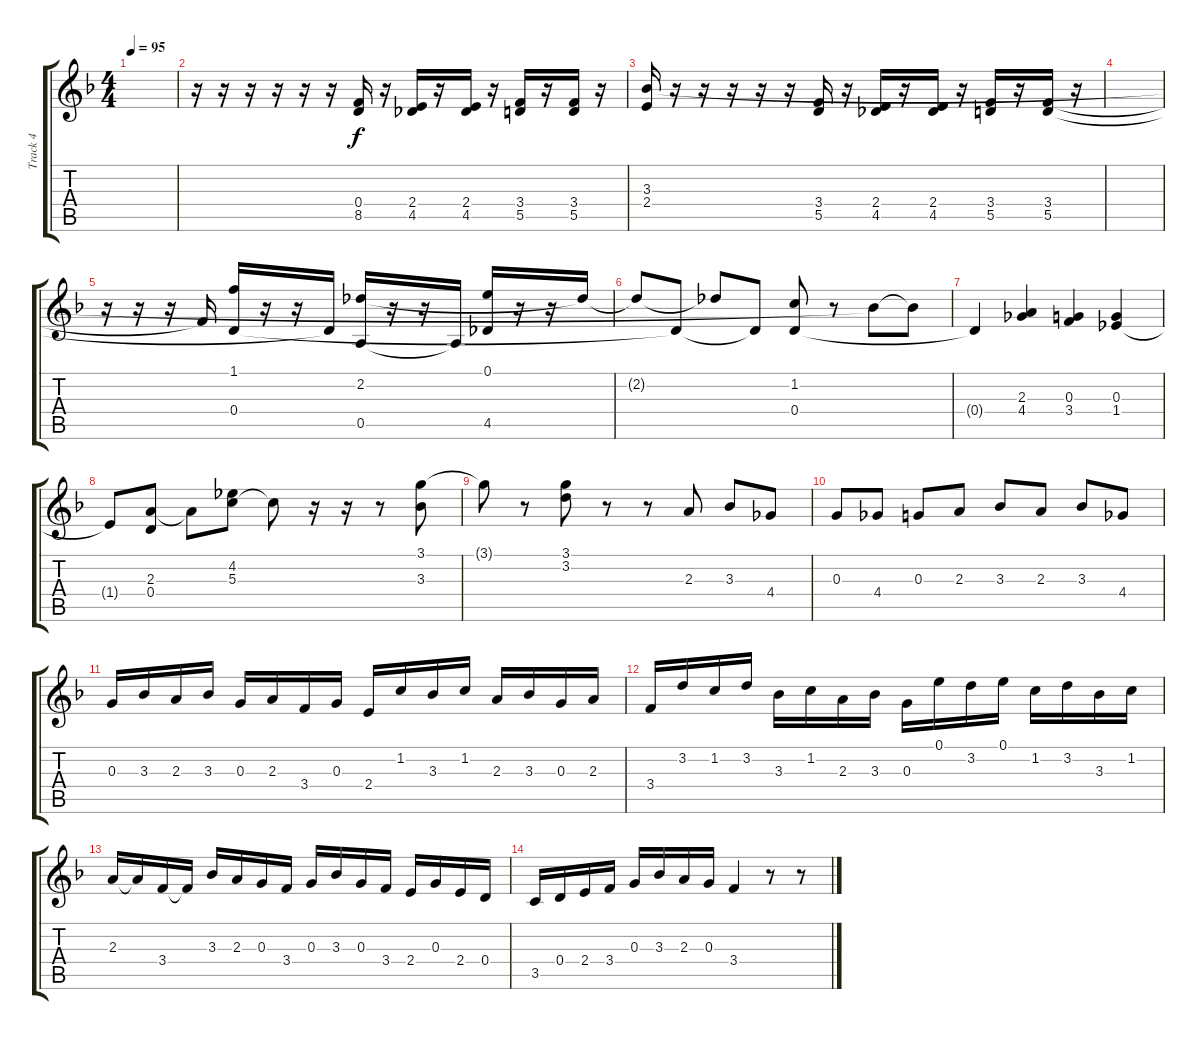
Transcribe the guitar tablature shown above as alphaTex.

\track ("Track 4" "Track 4") {instrument distortionguitar}
\staff {score tabs}
\tuning (E4 B3 G3 D3 A2 D2) {hide}
\ts (4 4)
\tempo 95
\clef g2
\ks dminor
|
r.16{volume 14} r.16 r.16 r.16 r.16 r.16 (0.4 8.5).16 r.16 (2.4 4.5).16 r.16 (2.4 4.5).16 r.16 (3.4 5.5).16 r.16 (3.4 5.5).16 r.16 |
(3.3 2.4).16 r.16 r.16 r.16 r.16 r.16 (3.4 5.5).16 r.16 (2.4 4.5).16 r.16 (2.4 4.5).16 r.16 (3.4 5.5).16 r.16 (3.4 5.5).16 r.16 |
|
r.16 r.16 r.16 3.4{t}.16 (1.1 0.4).16 r.16 r.16 5.5{t}.16 (2.2 0.5).16 r.16 r.16 0.5{t}.16 (0.1 4.5).16 r.16 r.16 2.2{t}.16 |
2.2{t}.8 0.4{t}.8 2.2{t}.8 0.4{t}.8 (1.2 0.4).8 r.8 3.3{t}.8 3.3{t}.8 |
0.4{t}.4 (2.3 4.4).4 (0.3 3.4).4 (0.3 1.4).4 |
1.4{t}.8 (2.3 0.4).8 2.3{t}.8 (4.2 5.3).8 5.3{t}.8 r.16 r.16 r.8 (3.1 3.3).8 |
3.1{t}.8{volume 14} r.8 (3.1 3.2).8 r.8 r.8 2.3.8 3.3.8 4.4.8 |
0.3.8 4.4.8 0.3.8 2.3.8 3.3.8 2.3.8 3.3.8 4.4.8 |
0.3.16 3.3.16 2.3.16 3.3.16 0.3.16 2.3.16 3.4.16 0.3.16 2.4.16 1.2.16 3.3.16 1.2.16 2.3.16 3.3.16 0.3.16 2.3.16 |
3.4.16 3.2.16 1.2.16 3.2.16 3.3.16 1.2.16 2.3.16 3.3.16 0.3.16 0.1.16 3.2.16 0.1.16 1.2.16 3.2.16 3.3.16 1.2.16 |
2.3.16 2.3{t}.16 3.4.16 3.4{t}.16 3.3.16 2.3.16 0.3.16 3.4.16 0.3.16 3.3.16 0.3.16 3.4.16 2.4.16 0.3.16 2.4.16 0.4.16 |
3.5.16 0.4.16 2.4.16 3.4.16 0.3.16 3.3.16 2.3.16 0.3.16 3.4.4 r.8 r.8
